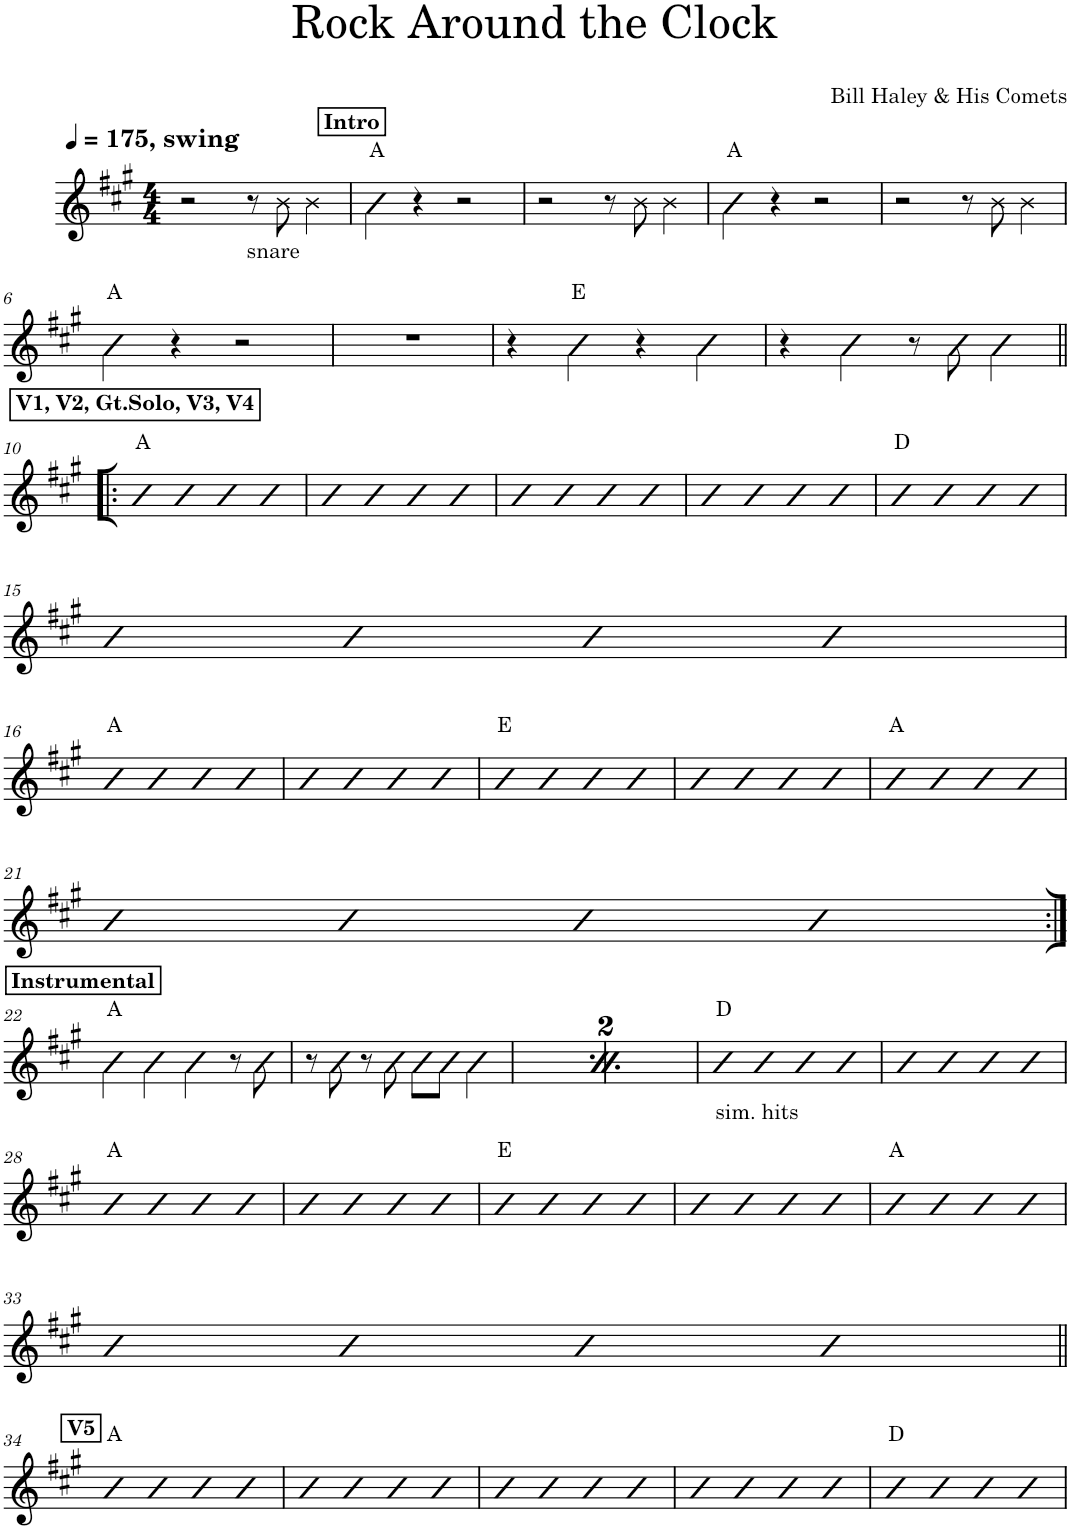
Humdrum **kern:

**kern	**harte
*part1	*part1
*staff1	*
*I"Piano	*
*I'Pno.	*
*clefG2	*
*k[f#c#g#]	*
*M4/4	*
*MM175	*
=1	=1
!LO:TX:a:B:t=, swing	!
!LO:TX:b:t=snare	!
2r	.
8r	.
8b\	.
4b\	.
!!LO:REH:place=s1:a:B:cj:t=Intro
=2	=2
4b\	A:maj
4r	.
2r	.
=3	=3
2r	.
8r	.
8b\	.
4b\	.
=4	=4
4b\	A:maj
4r	.
2r	.
=5	=5
2r	.
8r	.
8b\	.
4b\	.
!!LO:LB:g=z
=6	=6
4b\	A:maj
4r	.
2r	.
=7	=7
1r	.
=8	=8
4r	.
4b\	E:maj
4r	.
4b\	.
=9	=9
4r	.
4b\	.
8r	.
8b\	.
4b\	.
!!LO:LB:g=z
!!LO:REH:place=s1:a:B:cj:t=V1, V2, Gt.Solo, V3, V4
=10!|:	=10!|:
4b	A:maj
4b	.
4b	.
4b	.
=11	=11
4b	.
4b	.
4b	.
4b	.
=12	=12
4b	.
4b	.
4b	.
4b	.
=13	=13
4b	.
4b	.
4b	.
4b	.
=14	=14
4b	D:maj
4b	.
4b	.
4b	.
!!LO:LB:g=z
=15	=15
4b	.
4b	.
4b	.
4b	.
!!LO:LB:g=z
=16	=16
4b	A:maj
4b	.
4b	.
4b	.
=17	=17
4b	.
4b	.
4b	.
4b	.
=18	=18
4b	E:maj
4b	.
4b	.
4b	.
=19	=19
4b	.
4b	.
4b	.
4b	.
=20	=20
4b	A:maj
4b	.
4b	.
4b	.
!!LO:LB:g=z
=21	=21
4b	.
4b	.
4b	.
4b	.
!!LO:LB:g=z
!!LO:REH:place=s1:a:B:cj:t=Instrumental
=22:|!	=22:|!
4b\	A:maj
4b\	.
4b\	.
8r	.
8b\	.
=23	=23
8r	.
8b\	.
8r	.
8b\	.
8b\L	.
8b\J	.
4b\	.
!!LO:REH:place=s1:a:B:cj:t=Instrumental
=24	=24
4b\	A:maj
4b\	.
4b\	.
8r	.
8b\	.
=25	=25
8r	.
8b\	.
8r	.
8b\	.
8b\L	.
8b\J	.
4b\	.
=26	=26
!LO:TX:b:t=sim. hits	!
4b	D:maj
4b	.
4b	.
4b	.
=27	=27
4b	.
4b	.
4b	.
4b	.
!!LO:LB:g=z
=28	=28
4b	A:maj
4b	.
4b	.
4b	.
=29	=29
4b	.
4b	.
4b	.
4b	.
=30	=30
4b	E:maj
4b	.
4b	.
4b	.
=31	=31
4b	.
4b	.
4b	.
4b	.
=32	=32
4b	A:maj
4b	.
4b	.
4b	.
!!LO:LB:g=z
=33	=33
4b	.
4b	.
4b	.
4b	.
!!LO:LB:g=z
!!LO:REH:place=s1:a:B:cj:t=V5
=34||	=34||
4b	A:maj
4b	.
4b	.
4b	.
=35	=35
4b	.
4b	.
4b	.
4b	.
=36	=36
4b	.
4b	.
4b	.
4b	.
=37	=37
4b	.
4b	.
4b	.
4b	.
=38	=38
4b	D:maj
4b	.
4b	.
4b	.
=	=
*-	*-
